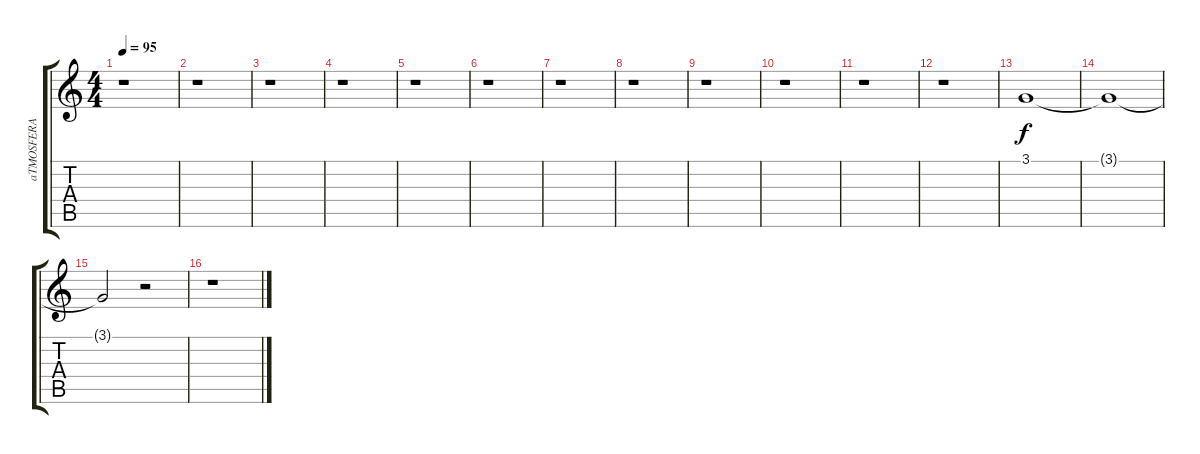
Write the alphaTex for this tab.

\track ("aTMOSFERA #1" "aTMOSFERA ") {instrument pad2warm}
\staff {score tabs}
\tuning (E4 B3 G3 D3 A2 E2) {hide}
\ts (4 4)
\tempo 95
\clef g2
\ks c
r.1{dy f} |
r.1 |
r.1 |
r.1 |
r.1 |
r.1 |
r.1 |
r.1 |
r.1 |
r.1 |
r.1 |
r.1 |
3.1.1{instrument pad3polysynth} |
3.1{t}.1 |
3.1{t}.2 r.2 |
r.1
